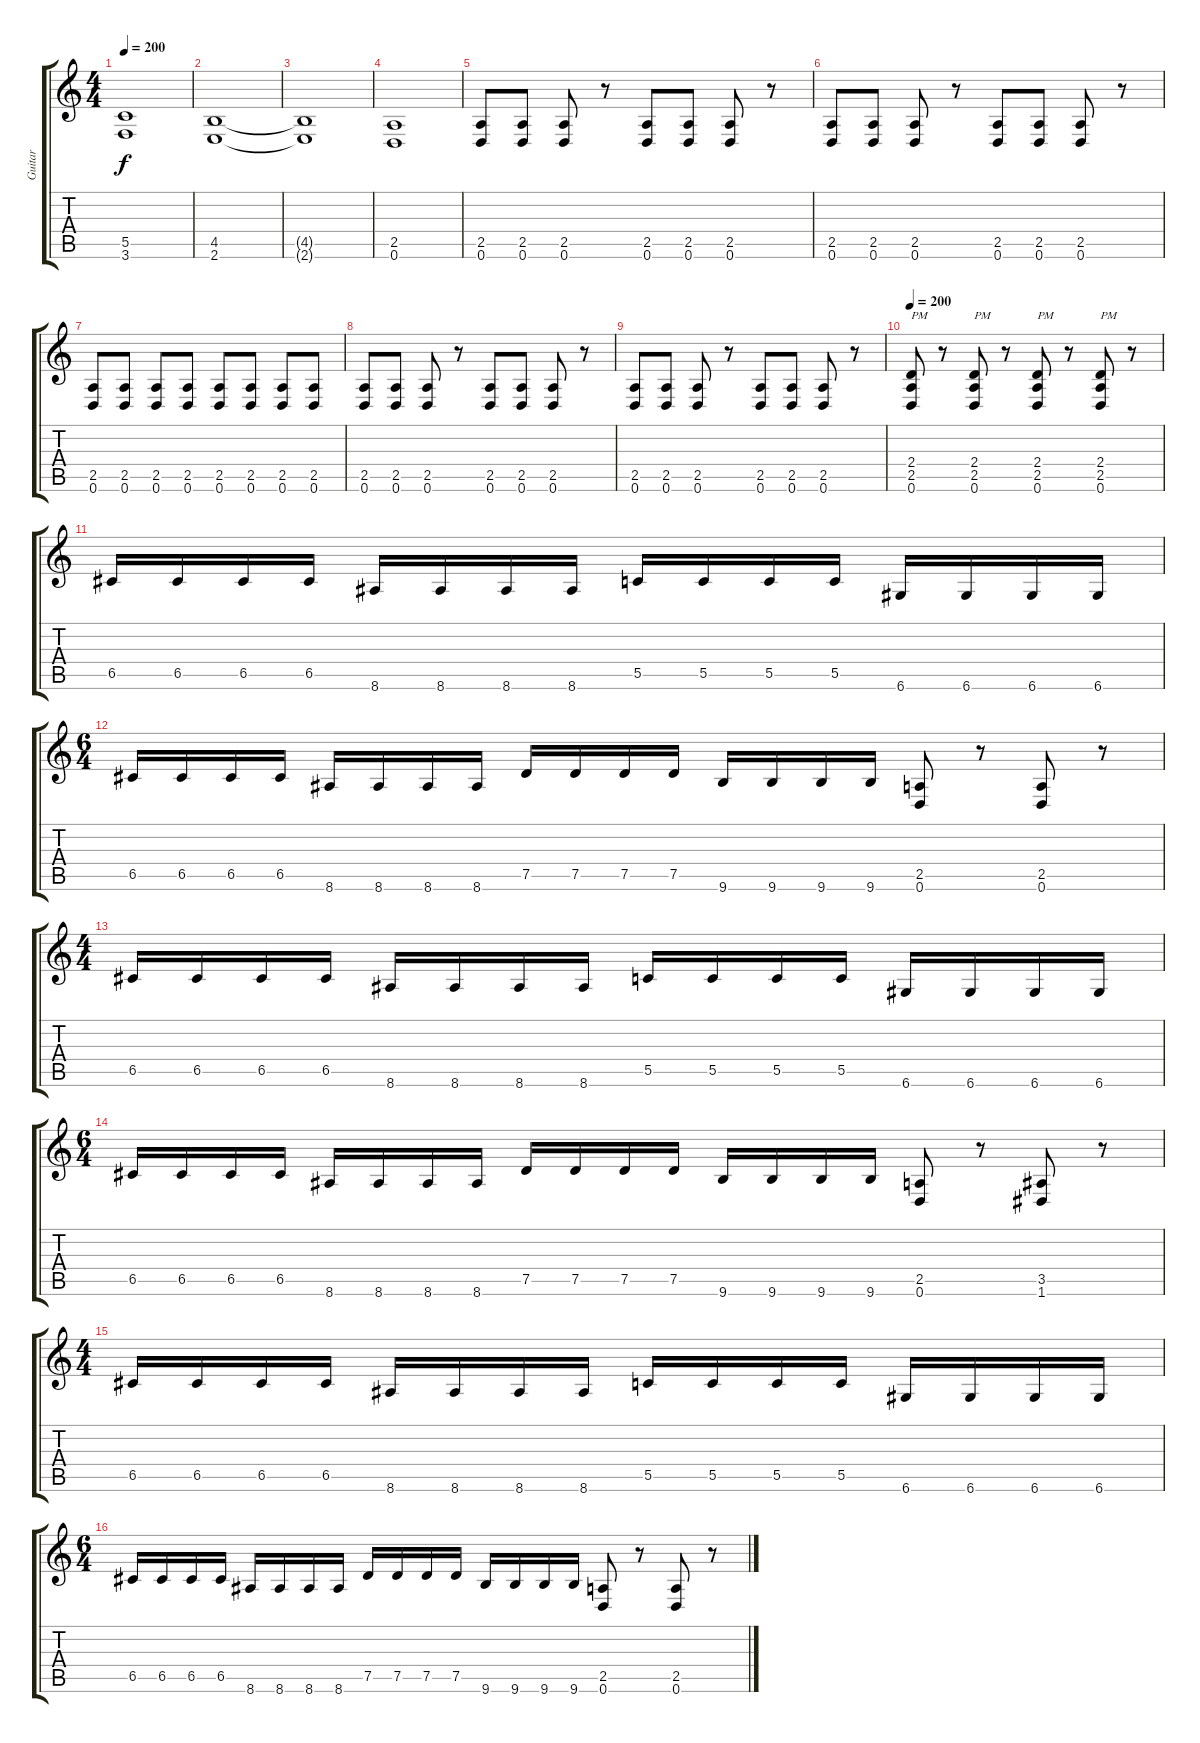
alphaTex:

\track ("Guitar" "Guitar") {instrument distortionguitar}
\staff {score tabs}
\tuning (D4 A3 F3 C3 G2 D2) {hide}
\ts (4 4)
\tempo 200
\clef g2
\ks c
(5.5{t} 3.6{t}).1{dy f} |
(4.5 2.6).1 |
(4.5{t} 2.6{t}).1 |
(2.5 0.6).1 |
(2.5 0.6).8 (2.5 0.6).8 (2.5 0.6).8 r.8 (2.5 0.6).8 (2.5 0.6).8 (2.5 0.6).8 r.8 |
(2.5 0.6).8 (2.5 0.6).8 (2.5 0.6).8 r.8 (2.5 0.6).8 (2.5 0.6).8 (2.5 0.6).8 r.8 |
(2.5 0.6).8 (2.5 0.6).8 (2.5 0.6).8 (2.5 0.6).8 (2.5 0.6).8 (2.5 0.6).8 (2.5 0.6).8 (2.5 0.6).8 |
(2.5 0.6).8 (2.5 0.6).8 (2.5 0.6).8 r.8 (2.5 0.6).8 (2.5 0.6).8 (2.5 0.6).8 r.8 |
(2.5 0.6).8 (2.5 0.6).8 (2.5 0.6).8 r.8 (2.5 0.6).8 (2.5 0.6).8 (2.5 0.6).8 r.8 |
\tempo 200
(2.4 2.5 0.6).8{txt "PM"} r.8 (2.4 2.5 0.6).8{txt "PM"} r.8 (2.4 2.5 0.6).8{txt "PM"} r.8 (2.4 2.5 0.6).8{txt "PM"} r.8 |
\section ("" "")
6.5.16 6.5.16 6.5.16 6.5.16 8.6.16 8.6.16 8.6.16 8.6.16 5.5.16 5.5.16 5.5.16 5.5.16 6.6.16 6.6.16 6.6.16 6.6.16 |
\ts (6 4)
6.5.16 6.5.16 6.5.16 6.5.16 8.6.16 8.6.16 8.6.16 8.6.16 7.5.16 7.5.16 7.5.16 7.5.16 9.6.16 9.6.16 9.6.16 9.6.16 (2.5 0.6).8 r.8 (2.5 0.6).8 r.8 |
\ts (4 4)
6.5.16 6.5.16 6.5.16 6.5.16 8.6.16 8.6.16 8.6.16 8.6.16 5.5.16 5.5.16 5.5.16 5.5.16 6.6.16 6.6.16 6.6.16 6.6.16 |
\ts (6 4)
6.5.16 6.5.16 6.5.16 6.5.16 8.6.16 8.6.16 8.6.16 8.6.16 7.5.16 7.5.16 7.5.16 7.5.16 9.6.16 9.6.16 9.6.16 9.6.16 (2.5 0.6).8 r.8 (3.5 1.6).8 r.8 |
\ts (4 4)
6.5.16 6.5.16 6.5.16 6.5.16 8.6.16 8.6.16 8.6.16 8.6.16 5.5.16 5.5.16 5.5.16 5.5.16 6.6.16 6.6.16 6.6.16 6.6.16 |
\ts (6 4)
6.5.16 6.5.16 6.5.16 6.5.16 8.6.16 8.6.16 8.6.16 8.6.16 7.5.16 7.5.16 7.5.16 7.5.16 9.6.16 9.6.16 9.6.16 9.6.16 (2.5 0.6).8 r.8 (2.5 0.6).8 r.8
